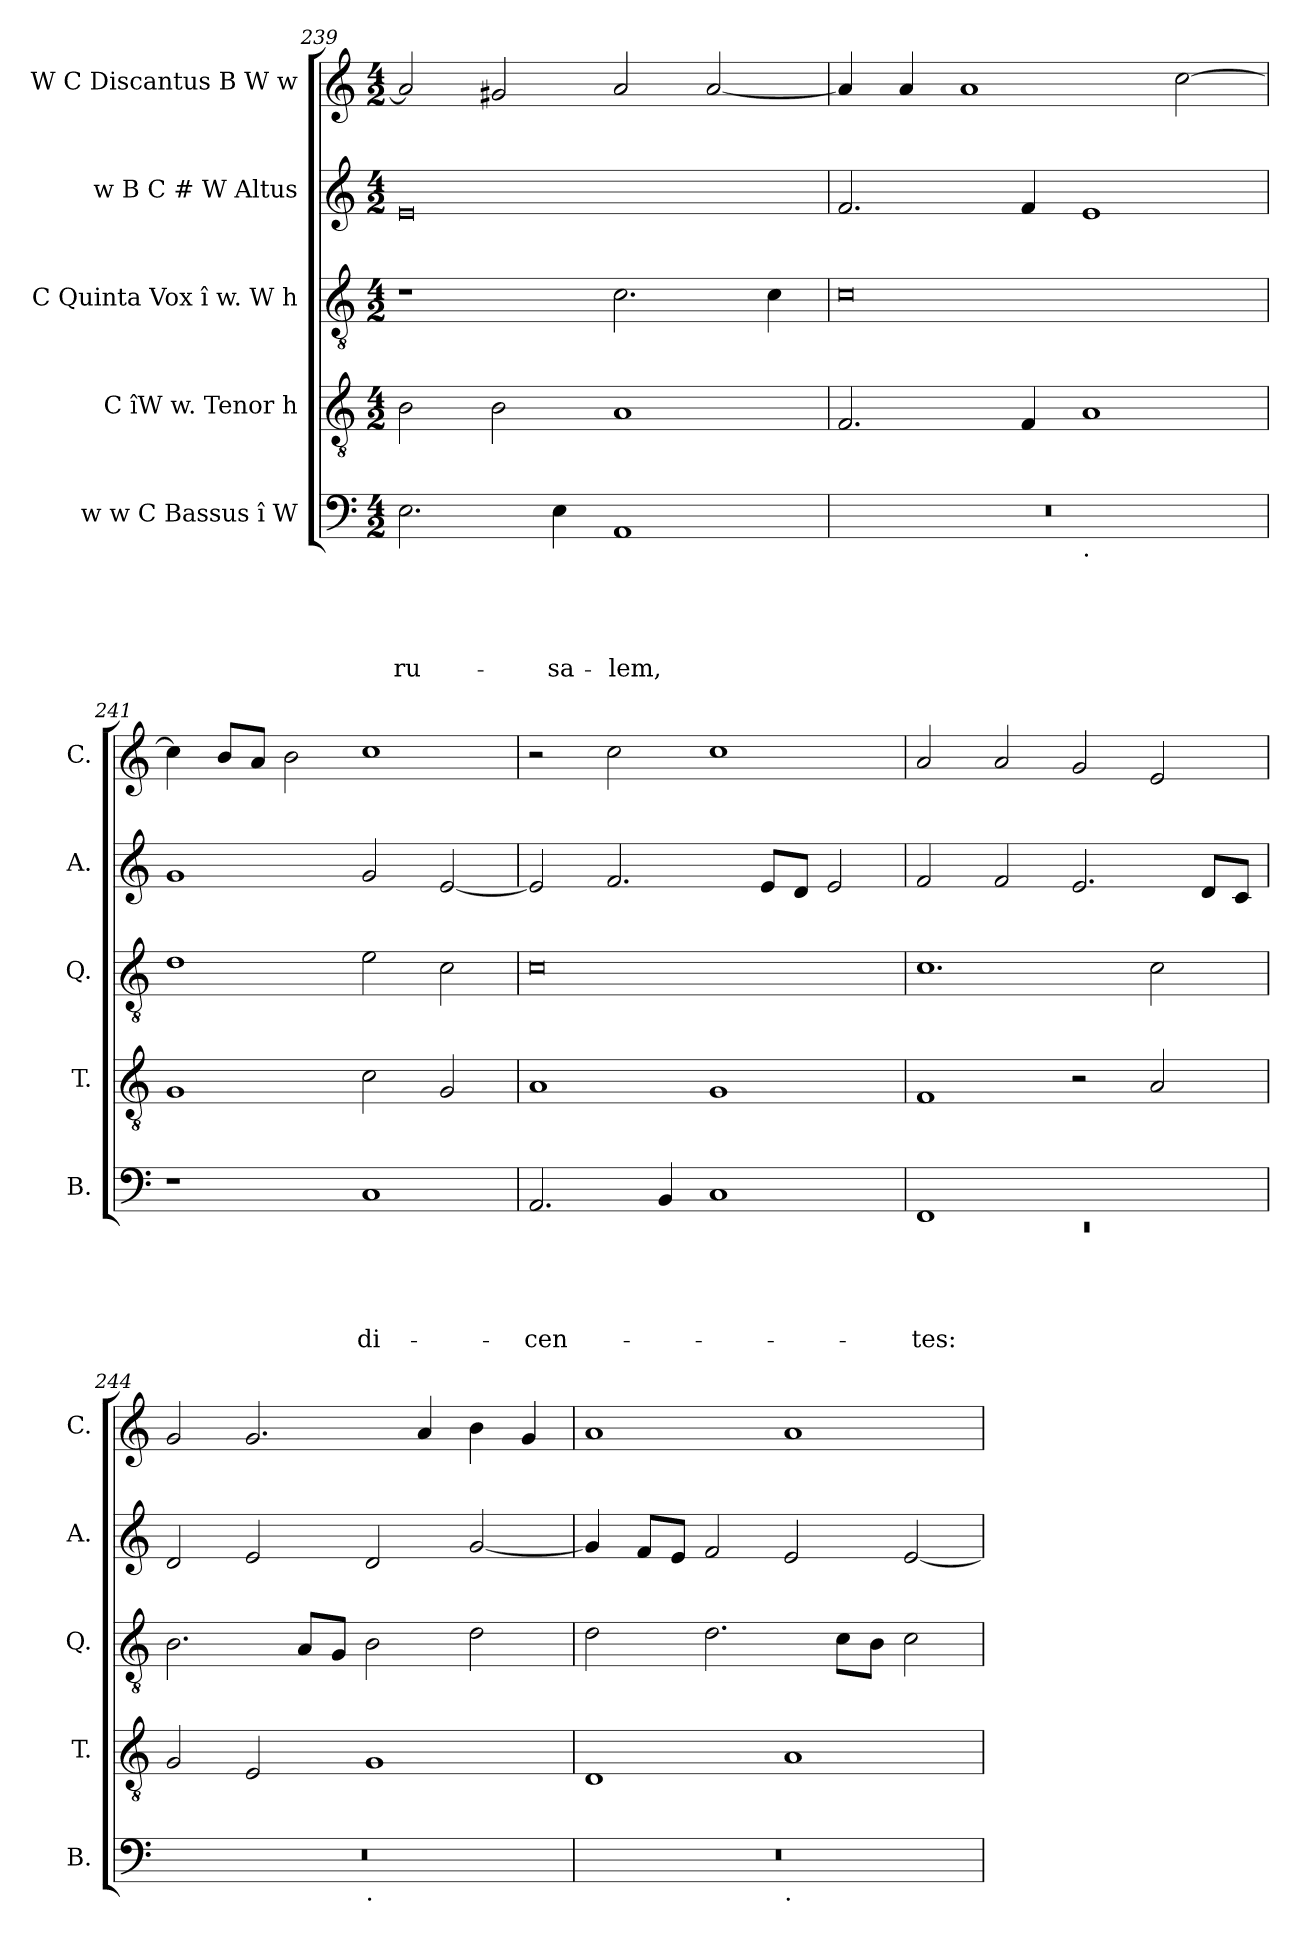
**kern	**text	**text	**text	**text	**text	**kern	**kern	**kern	**kern
*part5	*part5	*part5	*part5	*part5	*part5	*part4	*part3	*part2	*part1
*staff5	*staff5	*staff5	*staff5	*staff5	*staff5	*staff4	*staff3	*staff2	*staff1
*I"w w C Bassus î W	*	*	*	*	*	*I"C îW w. Tenor h	*I"C Quinta Vox î w. W h	*I"w B C # W Altus	*I"W C Discantus B W w
*I'B.	*	*	*	*	*	*I'T.	*I'Q.	*I'A.	*I'C.
*clefF4	*	*	*	*	*	*clefGv2	*clefGv2	*clefG2	*clefG2
*k[]	*	*	*	*	*	*k[]	*k[]	*k[]	*k[]
*C:	*	*	*	*	*	*C:	*C:	*C:	*C:
*M4/2	*	*	*	*	*	*M4/2	*M4/2	*M4/2	*M4/2
=239	=239	=239	=239	=239	=239	=239	=239	=239	=239
!	!	!	!	!	!LO:LY:b	!	!	!	!
2.E\	.	.	.	.	-ru-	2B\	1r	0e	2a/]
.	.	.	.	.	.	2B\	.	.	2g#/
!	!	!	!	!	!LO:LY:b	!	!	!	!
4E\	.	.	.	.	-sa-	.	.	.	.
!	!	!	!	!	!LO:LY:b	!	!	!	!
1AA	.	.	.	.	-lem,	1A	2.c\	.	2a/
.	.	.	.	.	.	.	.	.	[<2a/
.	.	.	.	.	.	.	4c\	.	.
=240	=240	=240	=240	=240	=240	=240	=240	=240	=240
*^	*	*	*	*	*	*	*	*	*
0r	1ryy	.	.	.	.	.	2.F/	0c	2.f/	4a/]
.	.	.	.	.	.	.	.	.	.	4a/
.	.	.	.	.	.	.	.	.	.	1a
.	.	.	.	.	.	.	4F/	.	4f/	.
!	!LO:TX:b:t=.	!	!	!	!	!	!	!	!	!
.	1ryy	.	.	.	.	.	1A	.	1e	.
.	.	.	.	.	.	.	.	.	.	[>2cc\
*v	*v	*	*	*	*	*	*	*	*	*
=241	=241	=241	=241	=241	=241	=241	=241	=241	=241
1r	.	.	.	.	.	1G	1d	1g	4cc\]
.	.	.	.	.	.	.	.	.	8b/L
.	.	.	.	.	.	.	.	.	8a/J
.	.	.	.	.	.	.	.	.	2b\
!	!	!	!	!	!LO:LY:b	!	!	!	!
1C	.	.	.	.	di-	2c\	2e\	2g/	1cc
.	.	.	.	.	.	2G/	2c\	[>2e/	.
!!LO:PB:g=z
=242	=242	=242	=242	=242	=242	=242	=242	=242	=242
!	!	!	!	!	!LO:LY:b	!	!	!	!
2.AA/	.	.	.	.	-cen-	1A	0c	2e/]	2r
.	.	.	.	.	.	.	.	2.f/	2cc\
4BB/	.	.	.	.	.	.	.	.	.
1C	.	.	.	.	.	1G	.	.	1cc
.	.	.	.	.	.	.	.	8e/L	.
.	.	.	.	.	.	.	.	8d/J	.
.	.	.	.	.	.	.	.	2e/	.
=243	=243	=243	=243	=243	=243	=243	=243	=243	=243
*^	*	*	*	*	*	*	*	*	*
!	!LO:N:vis=1	!	!	!	!	!LO:LY:b	!	!	!	!
1FF	0rEE	.	.	.	.	-tes:	1F	1.c	2f/	2a/
.	.	.	.	.	.	.	.	.	2f/	2a/
1ryy	.	.	.	.	.	.	2r	.	2.e/	2g/
.	.	.	.	.	.	.	2A/	2c\	.	2e/
.	.	.	.	.	.	.	.	.	8d/L	.
.	.	.	.	.	.	.	.	.	8c/J	.
=244	=244	=244	=244	=244	=244	=244	=244	=244	=244	=244
0r	1ryy	.	.	.	.	.	2G/	2.B\	2d/	2g/
.	.	.	.	.	.	.	2E/	.	2e/	2.g/
.	.	.	.	.	.	.	.	8A/L	.	.
.	.	.	.	.	.	.	.	8G/J	.	.
!	!LO:TX:b:t=.	!	!	!	!	!	!	!	!	!
.	1ryy	.	.	.	.	.	1G	2B\	2d/	.
.	.	.	.	.	.	.	.	.	.	4a/
.	.	.	.	.	.	.	.	2d\	[<2g/	4b\
.	.	.	.	.	.	.	.	.	.	4g/
=245	=245	=245	=245	=245	=245	=245	=245	=245	=245	=245
0r	1ryy	.	.	.	.	.	1D	2d\	4g/]	1a
.	.	.	.	.	.	.	.	.	8f/L	.
.	.	.	.	.	.	.	.	.	8e/J	.
.	.	.	.	.	.	.	.	2.d\	2f/	.
!	!LO:TX:b:t=.	!	!	!	!	!	!	!	!	!
.	1ryy	.	.	.	.	.	1A	.	2e/	1a
.	.	.	.	.	.	.	.	8c\L	.	.
.	.	.	.	.	.	.	.	8B\J	.	.
.	.	.	.	.	.	.	.	2c\	[<2e/	.
*v	*v	*	*	*	*	*	*	*	*	*
=	=	=	=	=	=	=	=	=	=
*-	*-	*-	*-	*-	*-	*-	*-	*-	*-
